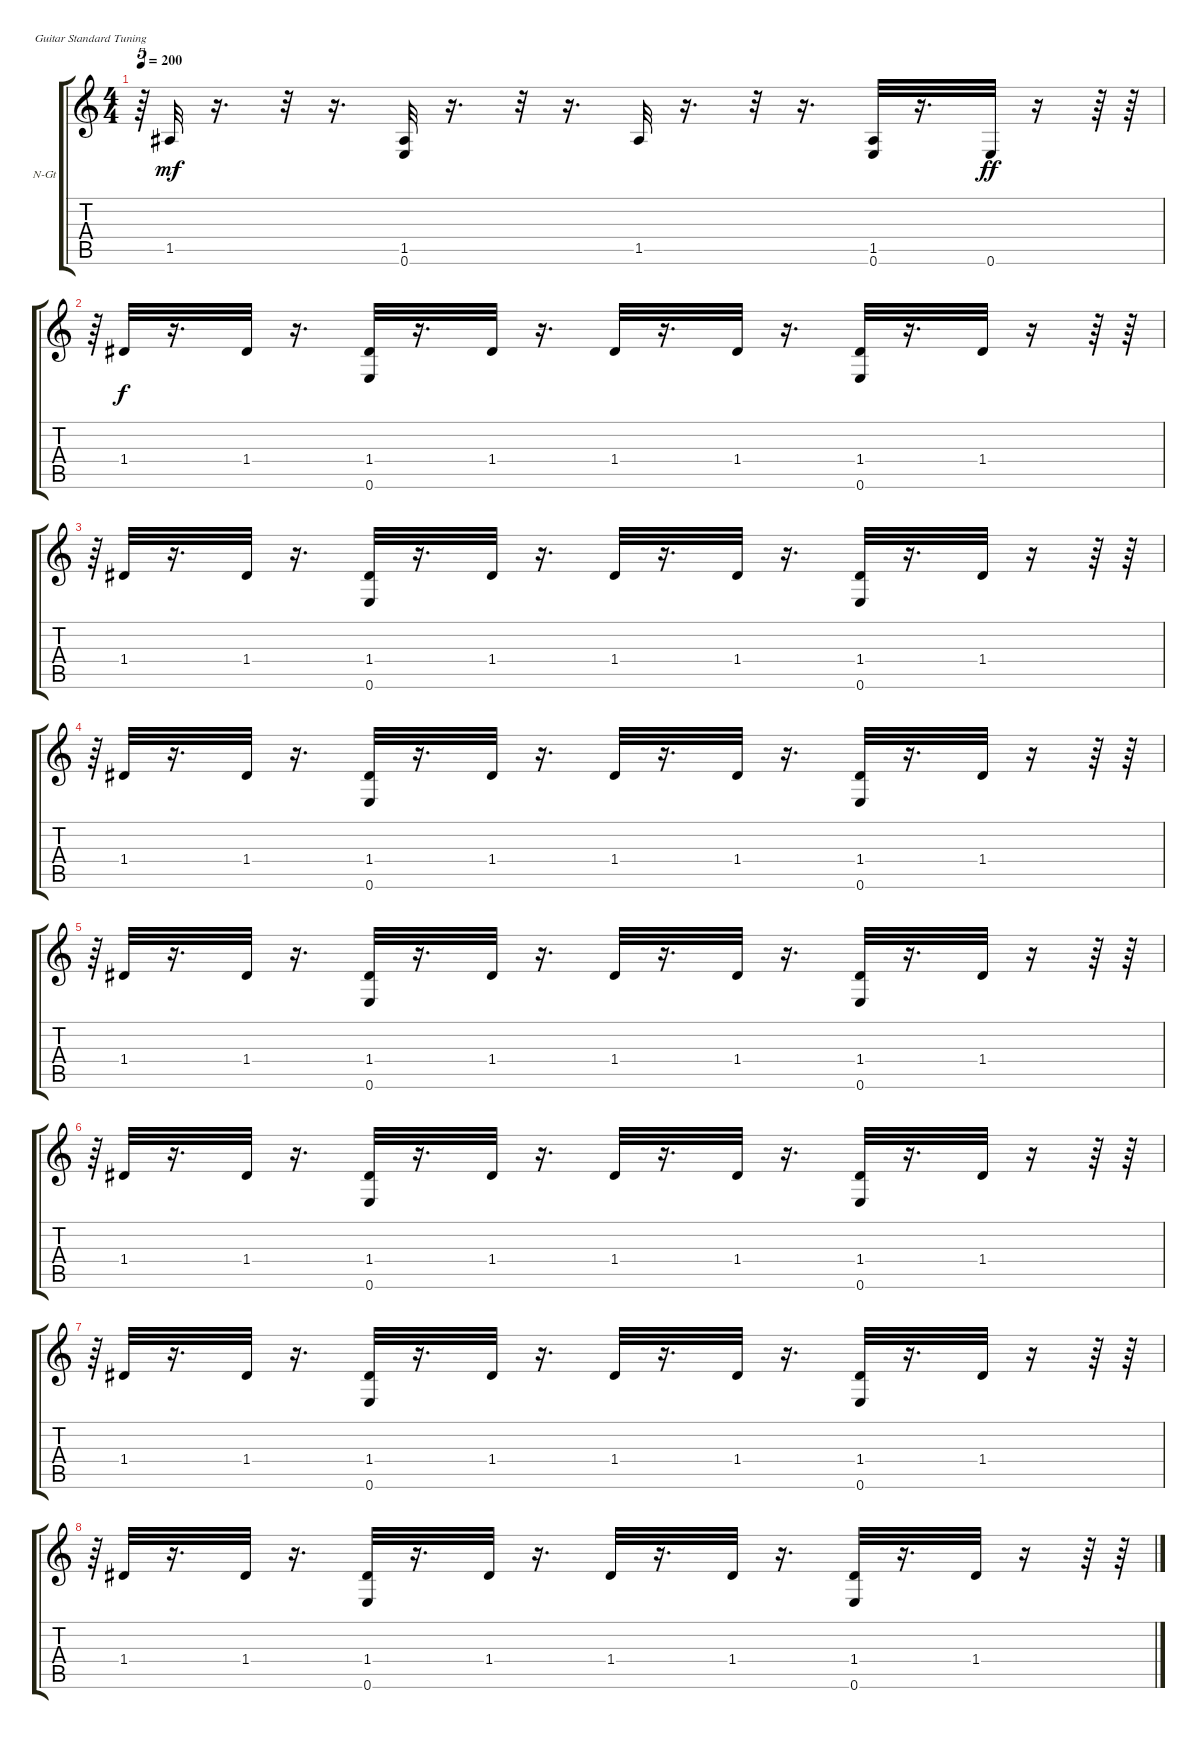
\bracketExtendMode groupsimilarinstruments
\firstSystemTrackNameOrientation horizontal
\otherSystemsTrackNameOrientation horizontal
\track ("Акустика" "N-Gt") {instrument acousticguitarnylon}
\staff {score tabs}
\tuning (E4 B3 G3 D3 A2 E2)
\ts (4 4)
\tempo 200
\clef g2
\ks c
r.64{tu (5 4) dy mf} 1.5.32 r.16{d} r.32 r.16{d} (1.5 0.6).32 r.16{d} r.32 r.16{d} 1.5.32 r.16{d} r.32 r.16{d} (1.5 0.6).32 r.16{d} 0.6.32{dy ff} r.16 r.64 r.64 |
r.64{tu (5 4)} 1.4.32{dy f} r.16{d} 1.4.32 r.16{d} (1.4 0.6).32 r.16{d} 1.4.32 r.16{d} 1.4.32 r.16{d} 1.4.32 r.16{d} (1.4 0.6).32 r.16{d} 1.4.32 r.16 r.64 r.64 |
r.64{tu (5 4)} 1.4.32 r.16{d} 1.4.32 r.16{d} (1.4 0.6).32 r.16{d} 1.4.32 r.16{d} 1.4.32 r.16{d} 1.4.32 r.16{d} (1.4 0.6).32 r.16{d} 1.4.32 r.16 r.64 r.64 |
r.64{tu (5 4)} 1.4.32 r.16{d} 1.4.32 r.16{d} (1.4 0.6).32 r.16{d} 1.4.32 r.16{d} 1.4.32 r.16{d} 1.4.32 r.16{d} (1.4 0.6).32 r.16{d} 1.4.32 r.16 r.64 r.64 |
r.64{tu (5 4)} 1.4.32 r.16{d} 1.4.32 r.16{d} (1.4 0.6).32 r.16{d} 1.4.32 r.16{d} 1.4.32 r.16{d} 1.4.32 r.16{d} (1.4 0.6).32 r.16{d} 1.4.32 r.16 r.64 r.64 |
r.64{tu (5 4)} 1.4.32 r.16{d} 1.4.32 r.16{d} (1.4 0.6).32 r.16{d} 1.4.32 r.16{d} 1.4.32 r.16{d} 1.4.32 r.16{d} (1.4 0.6).32 r.16{d} 1.4.32 r.16 r.64 r.64 |
r.64{tu (5 4)} 1.4.32 r.16{d} 1.4.32 r.16{d} (1.4 0.6).32 r.16{d} 1.4.32 r.16{d} 1.4.32 r.16{d} 1.4.32 r.16{d} (1.4 0.6).32 r.16{d} 1.4.32 r.16 r.64 r.64 |
r.64{tu (5 4)} 1.4.32 r.16{d} 1.4.32 r.16{d} (1.4 0.6).32 r.16{d} 1.4.32 r.16{d} 1.4.32 r.16{d} 1.4.32 r.16{d} (1.4 0.6).32 r.16{d} 1.4.32 r.16 r.64 r.64
